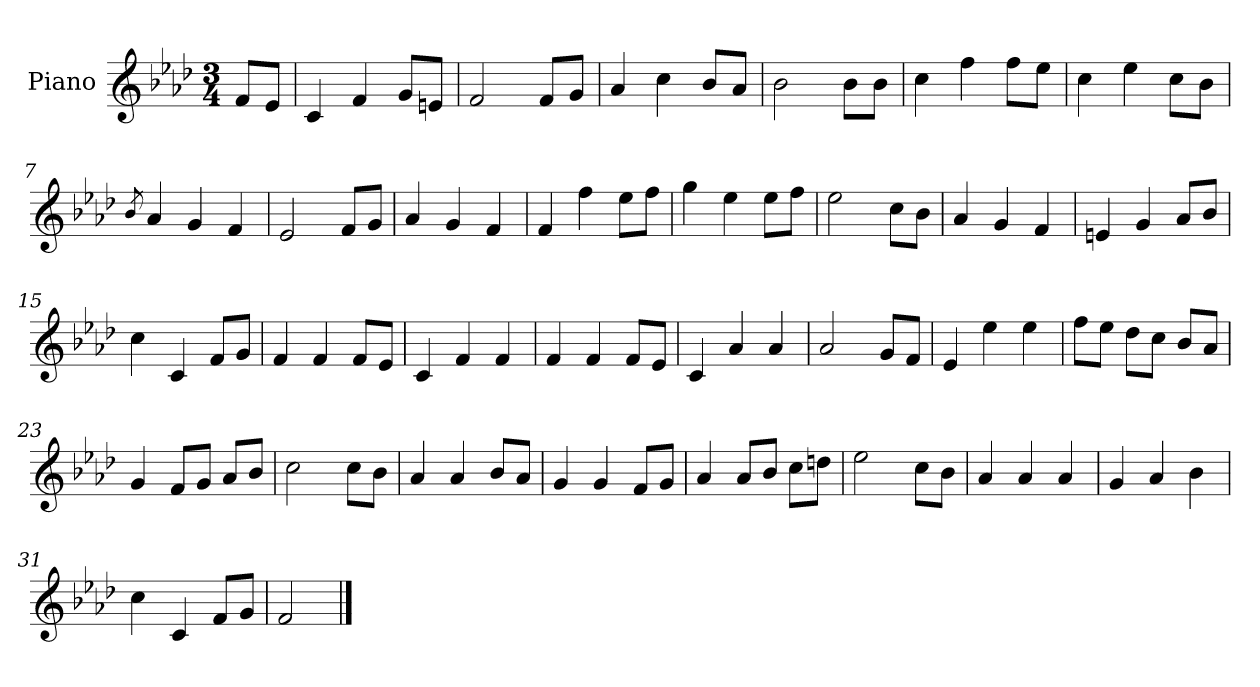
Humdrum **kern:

**kern
*part1
*staff1
*I"Piano
*I'Pno.
*clefG2
*k[b-e-a-d-]
*M3/4
=
8f/L
8e-/J
=1
4c/
4f/
8g/L
8en/J
=2
2f/
8f/L
8g/J
=3
4a-/
4cc\
8b-/L
8a-/J
=4
2b-\
8b-\L
8b-\J
=5
4cc\
4ff\
8ff\L
8ee-\J
=6
4cc\
4ee-\
8cc\L
8b-\J
=7
8qb-/
4a-/
4g/
4f/
=8
2e-/
8f/L
8g/J
!!LO:LB:g=z
=9
4a-/
4g/
4f/
=10
4f/
4ff\
8ee-\L
8ff\J
=11
4gg\
4ee-\
8ee-\L
8ff\J
=12
2ee-\
8cc\L
8b-\J
=13
4a-/
4g/
4f/
=14
4en/
4g/
8a-/L
8b-/J
=15
4cc\
4c/
8f/L
8g/J
=16
4f/
4f/
8f/L
8e-/J
=17
4c/
4f/
4f/
!!LO:LB:g=z
=18
4f/
4f/
8f/L
8e-/J
=19
4c/
4a-/
4a-/
=20
2a-/
8g/L
8f/J
=21
4e-/
4ee-\
4ee-\
=22
8ff\L
8ee-\J
8dd-\L
8cc\J
8b-/L
8a-/J
=23
4g/
8f/L
8g/J
8a-/L
8b-/J
=24
2cc\
8cc\L
8b-\J
=25
4a-/
4a-/
8b-/L
8a-/J
=26
4g/
4g/
8f/L
8g/J
!!LO:LB:g=z
=27
4a-/
8a-/L
8b-/J
8cc\L
8ddn\J
=28
2ee-\
8cc\L
8b-\J
=29
4a-/
4a-/
4a-/
=30
4g/
4a-/
4b-\
=31
4cc\
4c/
8f/L
8g/J
=32
2f/
==
*-
